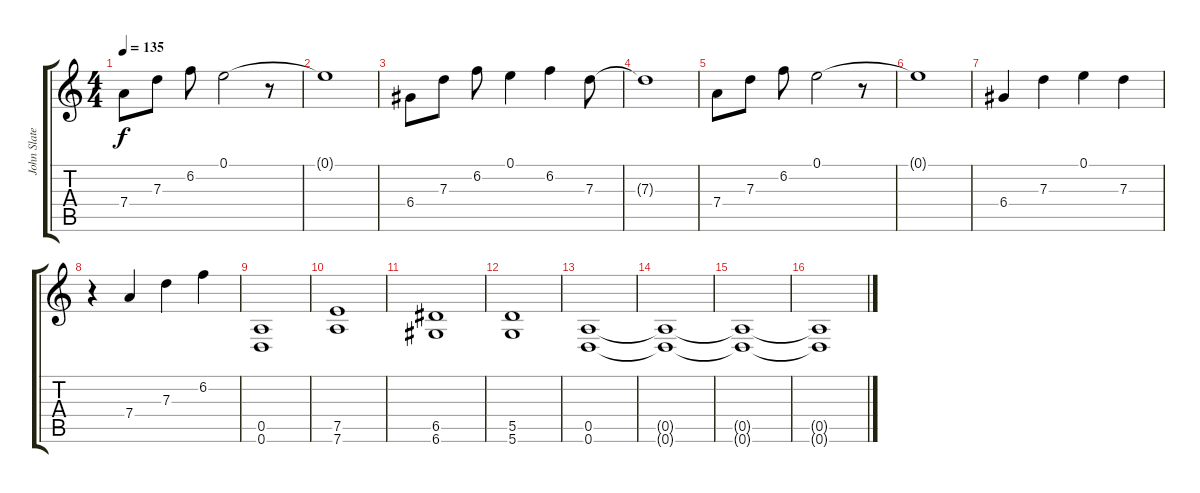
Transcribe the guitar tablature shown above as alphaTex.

\track ("John Slater" "John Slate") {instrument electricguitarclean}
\staff {score tabs}
\tuning (E4 B3 G3 D3 A2 D2) {hide}
\ts (4 4)
\tempo 135
\clef g2
\ks c
7.4.8{dy f instrument electricguitarclean} 7.3.8 6.2.8 0.1.2 r.8 |
0.1{t}.1 |
6.4.8 7.3.8 6.2.8 0.1.4 6.2.4 7.3.8 |
7.3{t}.1 |
7.4.8{instrument electricguitarclean} 7.3.8 6.2.8 0.1.2 r.8 |
0.1{t}.1 |
6.4.4 7.3.4 0.1.4 7.3.4 |
r.4 7.4.4 7.3.4 6.2.4 |
(0.5 0.6).1{instrument distortionguitar} |
(7.5 7.6).1 |
(6.5 6.6).1 |
(5.5 5.6).1 |
(0.5 0.6).1 |
(0.5{t} 0.6{t}).1 |
(0.5{t} 0.6{t}).1 |
(0.5{t} 0.6{t}).1
